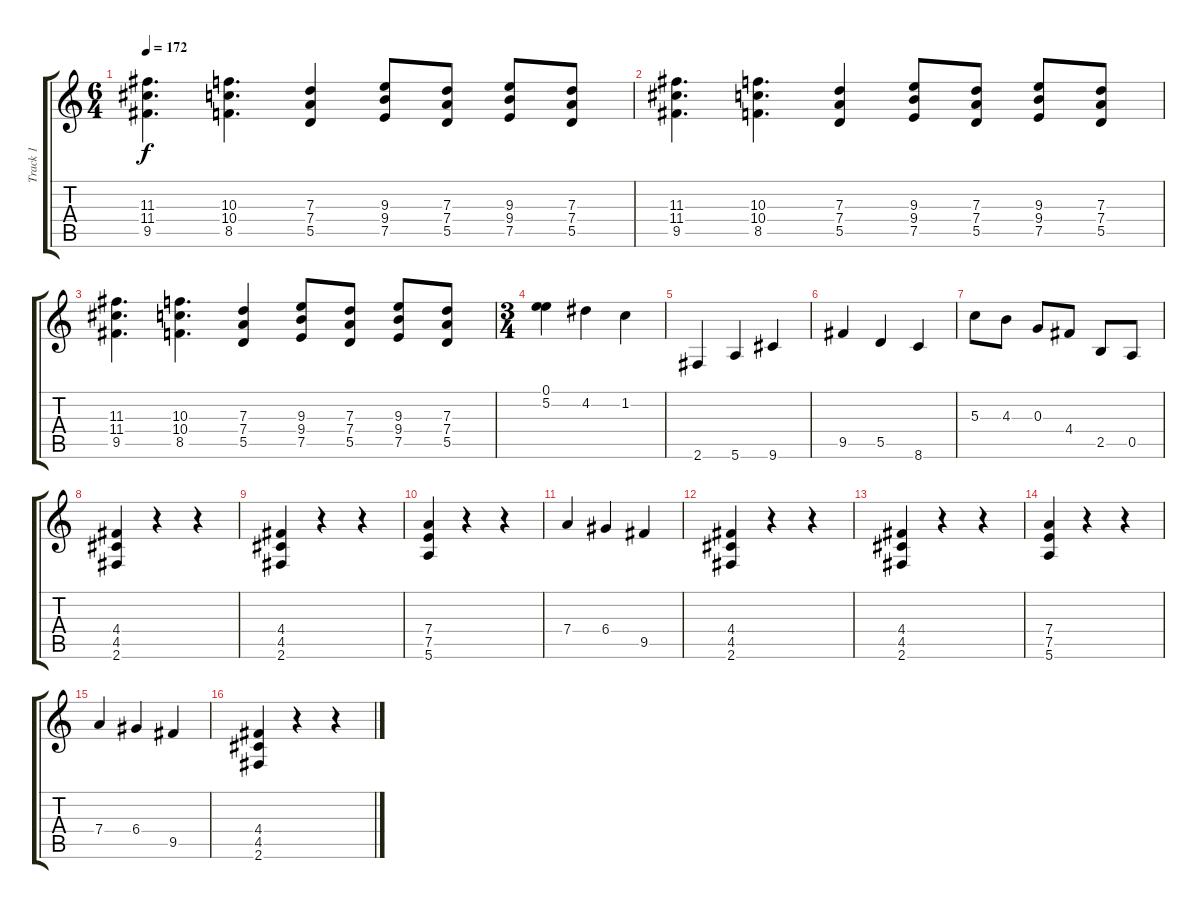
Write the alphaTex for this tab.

\track ("Track 1" "Track 1") {instrument distortionguitar}
\staff {score tabs}
\tuning (E4 B3 G3 D3 A2 E2) {hide}
\ts (6 4)
\tempo 172
\clef g2
\ks c
(11.3 11.4 9.5).4{d dy f} (10.3 10.4 8.5).4{d} (7.3 7.4 5.5).4 (9.3 9.4 7.5).8 (7.3 7.4 5.5).8 (9.3 9.4 7.5).8 (7.3 7.4 5.5).8 |
(11.3 11.4 9.5).4{d} (10.3 10.4 8.5).4{d} (7.3 7.4 5.5).4 (9.3 9.4 7.5).8 (7.3 7.4 5.5).8 (9.3 9.4 7.5).8 (7.3 7.4 5.5).8 |
(11.3 11.4 9.5).4{d} (10.3 10.4 8.5).4{d} (7.3 7.4 5.5).4 (9.3 9.4 7.5).8 (7.3 7.4 5.5).8 (9.3 9.4 7.5).8 (7.3 7.4 5.5).8 |
\ts (3 4)
(0.1 5.2).4 4.2.4 1.2.4 |
2.6.4 5.6.4 9.6.4 |
9.5.4 5.5.4 8.6.4 |
5.3.8 4.3.8 0.3.8 4.4.8 2.5.8 0.5.8 |
(4.4 4.5 2.6).4 r.4 r.4 |
(4.4 4.5 2.6).4 r.4 r.4 |
(7.4 7.5 5.6).4 r.4 r.4 |
7.4.4 6.4.4 9.5.4 |
(4.4 4.5 2.6).4 r.4 r.4 |
(4.4 4.5 2.6).4 r.4 r.4 |
(7.4 7.5 5.6).4 r.4 r.4 |
7.4.4 6.4.4 9.5.4 |
(4.4 4.5 2.6).4 r.4 r.4
